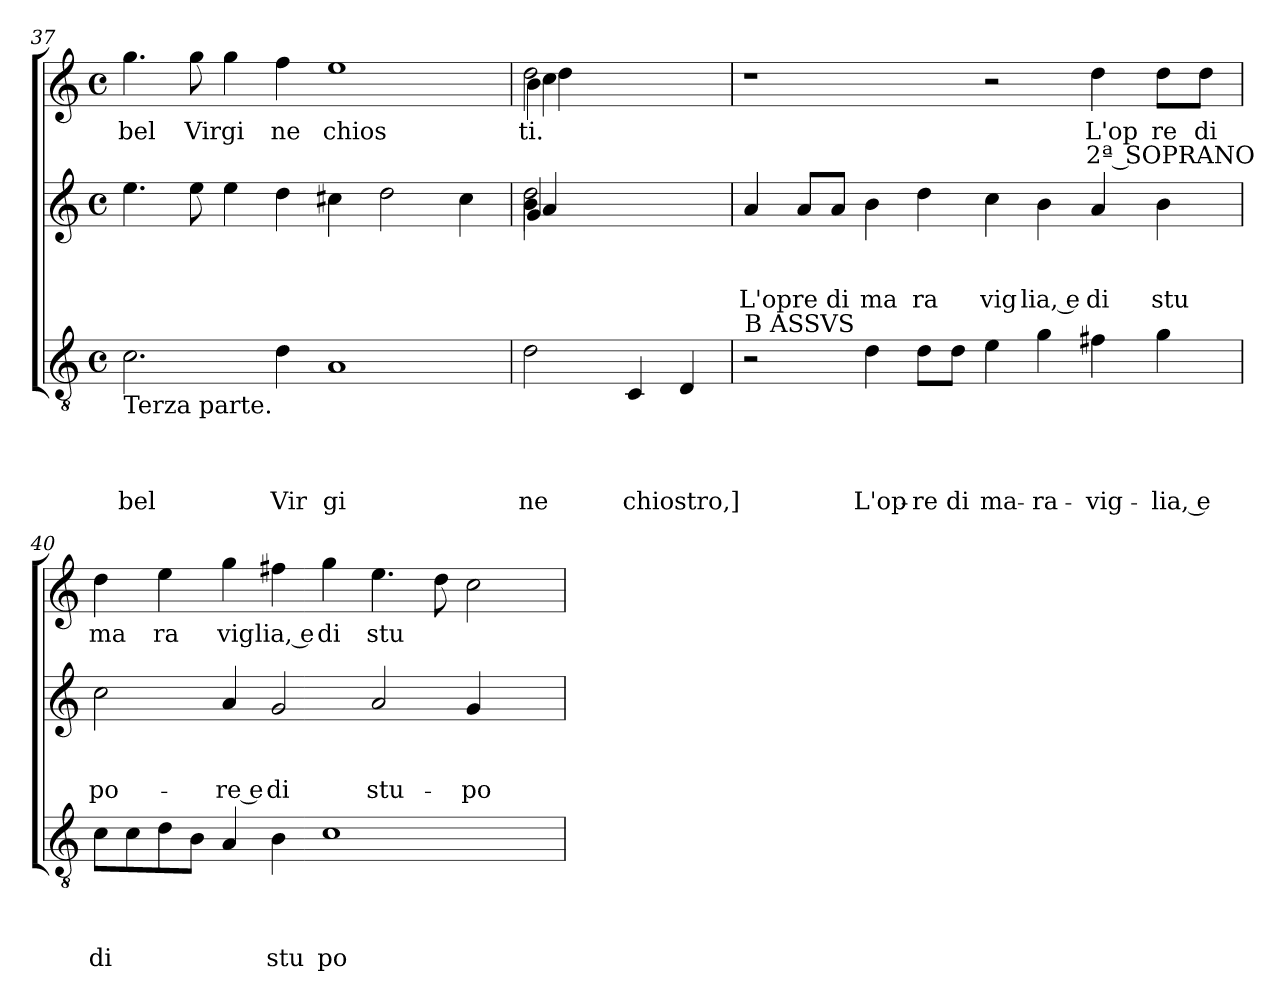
**kern	**text	**text	**text	**text	**kern	**text	**text	**text	**kern	**text	**text
*part3	*part3	*part3	*part3	*part3	*part2	*part2	*part2	*part2	*part1	*part1	*part1
*staff3	*staff3	*staff3	*staff3	*staff3	*staff2	*staff2	*staff2	*staff2	*staff1	*staff1	*staff1
!!LO:LB:g=z
*clefGv2	*	*	*	*	*clefG2	*	*	*	*clefG2	*	*
*k[]	*	*	*	*	*k[]	*	*	*	*k[]	*	*
*C:	*	*	*	*	*C:	*	*	*	*C:	*	*
*M4/4	*	*	*	*	*M4/4	*	*	*	*M4/4	*	*
*met(c)	*	*	*	*	*met(c)	*	*	*	*met(c)	*	*
=37	=37	=37	=37	=37	=37	=37	=37	=37	=37	=37	=37
!LO:TX:b:t=Terza parte.	!	!	!	!	!	!	!	!	!	!	!
!	!	!	!	!LO:LY:b	!	!	!	!	!	!LO:LY:b	!
2.c\	.	.	.	bel	4.ee\	.	.	.	4.gg\	bel	.
!	!	!	!	!	!	!	!	!	!	!LO:LY:b	!
.	.	.	.	.	8ee\	.	.	.	8gg\	Virgi	.
.	.	.	.	.	4ee\	.	.	.	4gg\	.	.
!	!	!	!	!LO:LY:b	!	!	!	!	!	!LO:LY:b	!
4d\	.	.	.	Vir	4dd\	.	.	.	4ff\	ne	.
!	!	!	!	!LO:LY:b	!	!	!	!	!	!LO:LY:b	!
1A	.	.	.	gi	4cc#X\	.	.	.	1ee	chios	.
.	.	.	.	.	2dd\	.	.	.	.	.	.
.	.	.	.	.	4cc#\	.	.	.	.	.	.
=38	=38	=38	=38	=38	=38	=38	=38	=38	=38	=38	=38
!	!	!	!	!LO:LY:b	!	!	!	!	!	!LO:LY:b	!
*	*	*	*	*	*^	*	*	*	*^	*	*
*	*	*	*	*	*	*^	*	*	*	*	*	*	*
*	*	*	*	*	*	*	*^	*	*	*	*	*	*	*
!	!	!	!	!	!	!	!	!	!	!	!	!	!	!LO:LY:b	!
*	*	*	*	*	*	*	*	*	*	*	*	*	*^	*	*
!	!	!	!	!	!	!	!	!	!	!	!	!	!	!	!LO:LY:b	!
*	*	*	*	*	*	*	*	*	*	*	*	*	*	*^	*	*
!	!	!	!	!	!	!	!	!	!	!	!	!	!	!	!	!LO:LY:b	!
2d\	.	.	.	ne	2dd\	4g/	4a/	4b\	.	.	.	2dd\	4b\	4cc\	4dd\	ti.	.
.	.	.	.	.	.	2ryy	2ryy	2ryy	.	.	.	.	2ryy	2ryy	2ryy	.	.
!	!	!	!	!LO:LY:b	!	!	!	!	!	!	!	!	!	!	!	!	!
4C/	.	.	.	chiostro,]	2ryy	.	.	.	.	.	.	2ryy	.	.	.	.	.
4D/	.	.	.	.	.	4ryy	4ryy	4ryy	.	.	.	.	4ryy	4ryy	4ryy	.	.
!!LO:LB:g=z
=39	=39	=39	=39	=39	=39	=39	=39	=39	=39	=39	=39	=39	=39	=39	=39	=39	=39
!	!	!	!	!	!	!	!	!	!	!	!	!LO:TX:a:t=P° S OPRANO	!	!	!	!	!
!LO:TX:a:t=B ASSVS	!	!	!	!	!	!	!	!	!	!	!	!	!	!	!	!	!
!	!	!	!	!	!	!	!	!	!	!	!LO:LY:b	!	!	!	!	!	!
*	*	*	*	*	*v	*v	*v	*v	*	*	*	*	*	*	*	*	*
*	*	*	*	*	*	*	*	*	*v	*v	*v	*v	*	*
2r	.	.	.	.	4a/	.	.	L'op	1r	.	.
!	!	!	!	!	!	!	!	!LO:LY:b	!	!	!
.	.	.	.	.	8a/L	.	.	re	.	.	.
!	!	!	!	!	!	!	!	!LO:LY:b	!	!	!
.	.	.	.	.	8a/J	.	.	di	.	.	.
!	!	!	!	!LO:LY:b	!	!	!	!LO:LY:b	!	!	!
4d\	.	.	.	L'op-	4b\	.	.	ma	.	.	.
!	!	!	!	!LO:LY:b	!	!	!	!LO:LY:b	!	!	!
8d\L	.	.	.	-re	4dd\	.	.	ra	.	.	.
!	!	!	!	!LO:LY:b	!	!	!	!	!	!	!
8d\J	.	.	.	di	.	.	.	.	.	.	.
!	!	!	!	!LO:LY:b	!	!	!	!LO:LY:b	!	!	!
4e\	.	.	.	ma-	4cc\	.	.	vig	2r	.	.
!	!	!	!	!LO:LY:b	!	!	!	!LO:LY:b:rj	!	!	!
4g\	.	.	.	-ra-	4b\	.	.	lia, e	.	.	.
!	!	!	!	!LO:LY:b	!	!	!	!LO:LY:b	!	!LO:LY:b	!LO:LY:b
4f#X\	.	.	.	-vig-	4a/	.	.	di	4dd\	L'op	2ª SOPRANO
!	!	!	!	!LO:LY:b:rj	!	!	!	!LO:LY:b	!	!LO:LY:b	!
4g\	.	.	.	-lia, e	4b\	.	.	stu	8dd\L	re	.
!	!	!	!	!	!	!	!	!	!	!LO:LY:b	!
.	.	.	.	.	.	.	.	.	8dd\J	di	.
!!LO:LB:g=z
=40	=40	=40	=40	=40	=40	=40	=40	=40	=40	=40	=40
!	!	!	!	!LO:LY:b	!	!	!	!LO:LY:b	!	!LO:LY:b	!
8c\L	.	.	.	di	2cc\	.	.	po-	4dd\	ma	.
8c\	.	.	.	.	.	.	.	.	.	.	.
!	!	!	!	!	!	!	!	!	!	!LO:LY:b	!
8d\	.	.	.	.	.	.	.	.	4ee\	ra	.
8B\J	.	.	.	.	.	.	.	.	.	.	.
!	!	!	!	!	!	!	!	!LO:LY:b:rj	!	!LO:LY:b	!
4A/	.	.	.	.	4a/	.	.	-re e	4gg\	vig	.
!	!	!	!	!LO:LY:b	!	!	!	!LO:LY:b	!	!LO:LY:b:rj	!
4B\	.	.	.	stu	2g/	.	.	di	4ff#X\	lia, e	.
!	!	!	!	!LO:LY:b	!	!	!	!	!	!LO:LY:b	!
1c	.	.	.	po	.	.	.	.	4gg\	di	.
!	!	!	!	!	!	!	!	!LO:LY:b	!	!LO:LY:b	!
.	.	.	.	.	2a/	.	.	stu-	4.ee\	stu	.
.	.	.	.	.	.	.	.	.	8dd\	.	.
!	!	!	!	!	!	!	!	!LO:LY:b	!	!	!
.	.	.	.	.	4g/	.	.	-po-	2cc\	.	.
4ryy	.	.	.	.	4ryy	.	.	.	.	.	.
=	=	=	=	=	=	=	=	=	=	=	=
*-	*-	*-	*-	*-	*-	*-	*-	*-	*-	*-	*-
